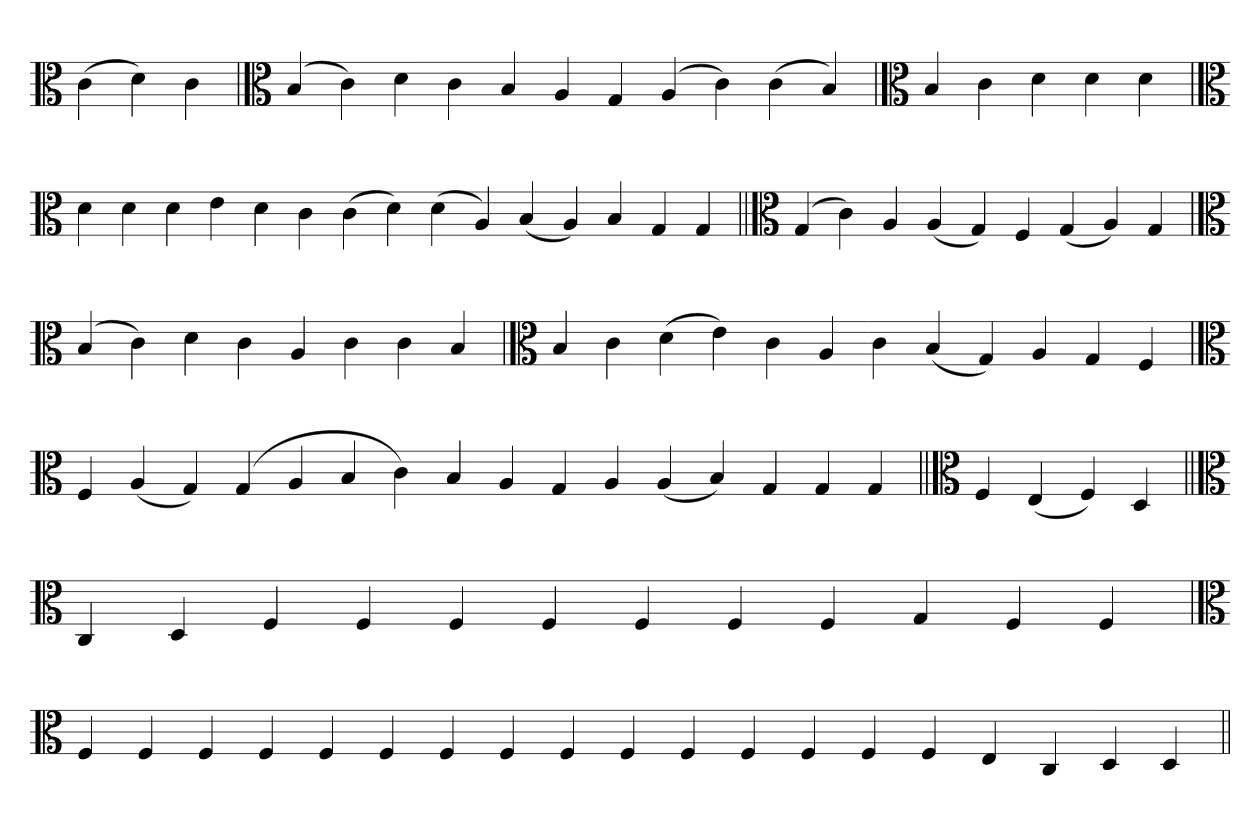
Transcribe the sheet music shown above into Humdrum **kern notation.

**kern
*part1
*staff1
*clefC3
=
(4c
4d)
4c
=`
*clefC3
(4B
4c)
4d
4c
4B
4A
4G
(4A
4c)
(4c
4B)
='
*clefC3
4B
4c
4d
4d
4d
=`
*clefC3
4d
4d
4d
4e
4d
4c
(4c
4d)
(4d
4A)
(4B
4A)
4B
4G
4G
=||
*clefC3
(4G
4c)
4A
(4A
4G)
4F
(4G
4A)
4G
=`
*clefC3
(4B
4c)
4d
4c
4A
4c
4c
4B
='
*clefC3
4B
4c
(4d
4e)
4c
4A
4c
(4B
4G)
4A
4G
4F
='
*clefC3
4F
(4A
4G)
(4G
4A
4B
4c)
4B
4A
4G
4A
(4A
4B)
4G
4G
4G
=||
*clefC3
4F
(4E
4F)
4D
=||
*clefC3
4C
4D
4F
4F
4F
4F
4F
4F
4F
4G
4F
4F
=
*clefC3
4F
4F
4F
4F
4F
4F
4F
4F
4F
4F
4F
4F
4F
4F
4F
4E
4C
4D
4D
=||
*-
